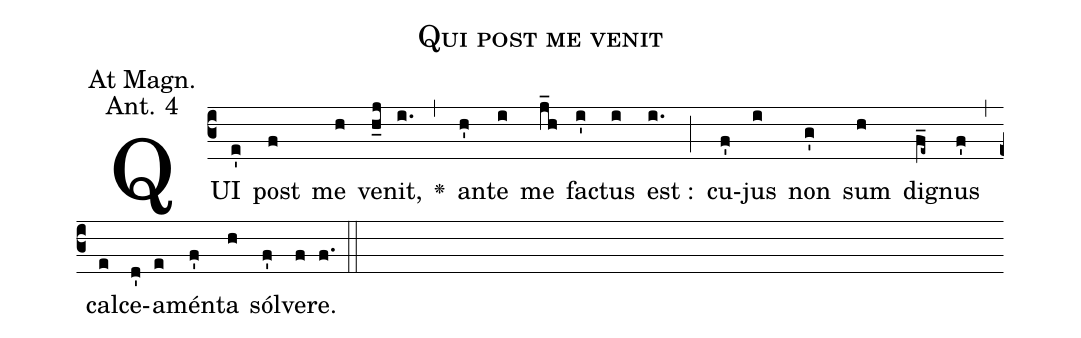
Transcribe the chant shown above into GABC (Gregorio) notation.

name: Qui post me venit;
office-part: Magnificat Antiphon;
mode: 4;
annotation: At Magn.;
annotation: Ant. 4;
%%
% The syntax in this part is called gabc. Please refer to http://home.gna.org/gregorio/gabc/#basis

(c3)QUI(e') post(f) me(h) ve(h_j)nit,(i.) <v>\greheightstar</v>(,)
an(h')te(i) me(j_h) fa(i')ctus(i) est :(i.) (;)
cu(f')jus(i) non(g') sum(h) di(f_e~)gnus(f') (,)
cal(e)ce(d')a(e)mén(f')ta(h) sól(f')ve(f)re.(f.) (::)
